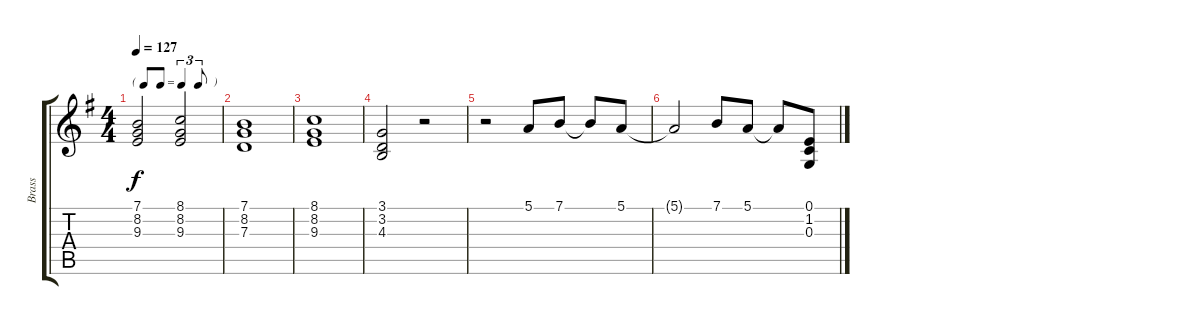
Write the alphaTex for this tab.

\track ("Brass" "Brass") {instrument brasssection}
\staff {score tabs}
\tuning (E4 B3 G3 D3 A2 E2) {hide}
\ts (4 4)
\tf triplet8th
\tempo 127
\clef g2
\ks g
(7.1 8.2 9.3).2{dy f} (8.1 8.2 9.3).2 |
(7.1 8.2 7.3).1 |
(8.1 8.2 9.3).1 |
(3.1 3.2 4.3).2 r.2 |
r.2 5.1.8 7.1.8 7.1{t}.8 5.1.8 |
5.1{t}.2 7.1.8 5.1.8 5.1{t}.8 (0.1 1.2 0.3).8
